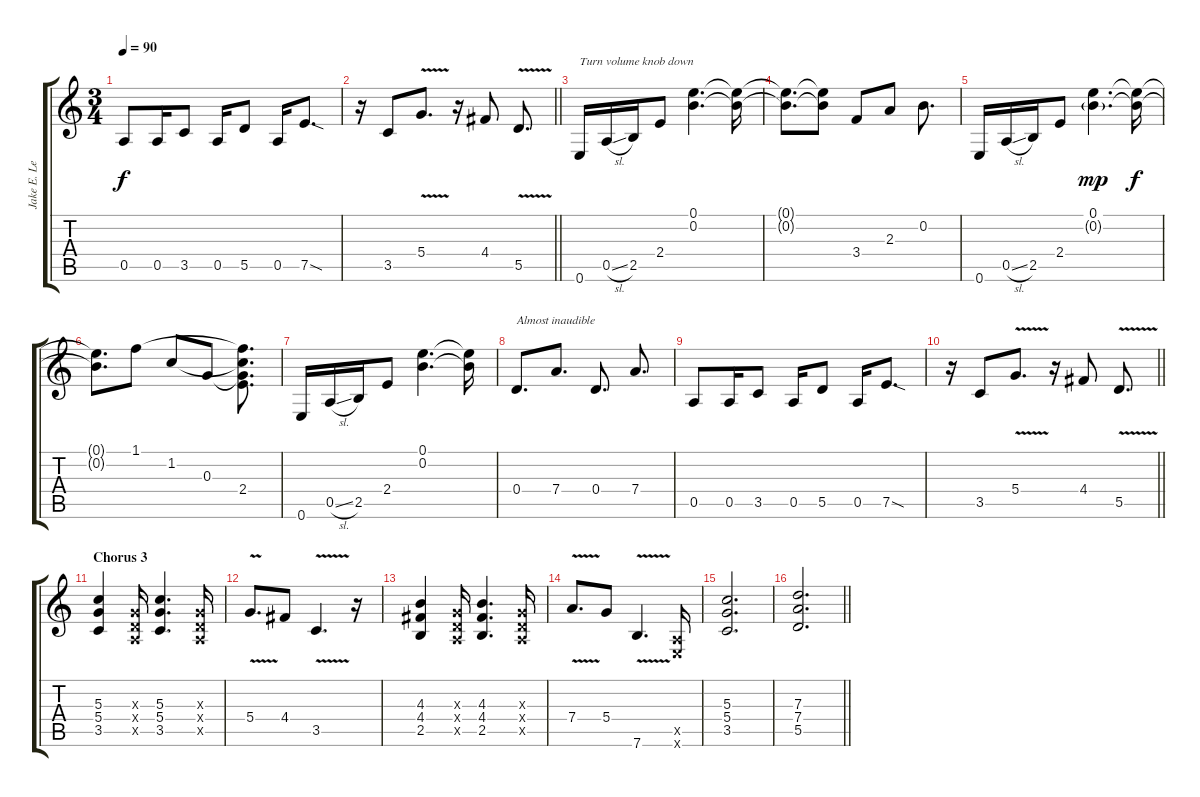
\track ("Jake E. Lee" "Jake E. Le") {instrument overdrivenguitar}
\staff {score tabs}
\tuning (E4 B3 G3 D3 A2 E2) {hide}
\ts (3 4)
\tempo 90
\clef g2
\ks c
0.5.8{dy f} 0.5.16 3.5.8 0.5.16 5.5.8 0.5.16 7.5{sod}.8{d} |
\barLineRight lightlight
r.16{volume 16} 3.5.8 5.4{v}.8{d} r.16 4.4.8 5.5{v}.8{d} |
0.6.16{txt "Turn volume knob down" volume 13 balance 5 instrument overdrivenguitar} 0.5{sl}.16 2.5.16 2.4.8 (0.1 0.2).4{d} (0.1{t} 0.2{t}).16 |
(0.1{t} 0.2{t}).8{d} (0.1{t} 0.2{t}).8 3.4.8 2.3.8 0.2.8{d} |
0.6.16 0.5{sl}.16 2.5.16 2.4.8 (0.1 0.2{g}).4{d dy mp} (0.1{t} 0.2{t}).16{dy f} |
(0.1{t} 0.2{t}).8{d} 1.1.8 1.2.8 0.3.8 (1.1{t} 1.2{t} 0.3{t} 2.4).8{d} |
0.6.16 0.5{sl}.16 2.5.16 2.4.8 (0.1 0.2).4{d} (0.1{t} 0.2{t}).16 |
0.4.8{d txt "Almost inaudible"} 7.4.8{d} 0.4.8{d} 7.4.8{d} |
0.5.8 0.5.16 3.5.8 0.5.16 5.5.8 0.5.16 7.5{sod}.8{d} |
\barLineRight lightlight
r.16{volume 16} 3.5.8 5.4{v}.8{d} r.16 4.4.8 5.5{v}.8{d} |
\section ("" "Chorus 3")
(5.3 5.4 3.5).4 (0.3{x} 0.4{x} 0.5{x}).16 (5.3 5.4 3.5).4{d} (0.3{x} 0.4{x} 0.5{x}).16 |
5.4{v}.8{d} 4.4.8 3.5{v}.4{d} r.16 |
(4.3 4.4 2.5).4 (0.3{x} 0.4{x} 0.5{x}).16 (4.3 4.4 2.5).4{d} (0.3{x} 0.4{x} 0.5{x}).16 |
7.4{v}.8{d} 5.4.8 7.6{v}.4{d} (0.5{x} 0.6{x}).16 |
(5.3 5.4 3.5).2{d} |
\barLineRight lightlight
(7.3 7.4 5.5).2{d}
